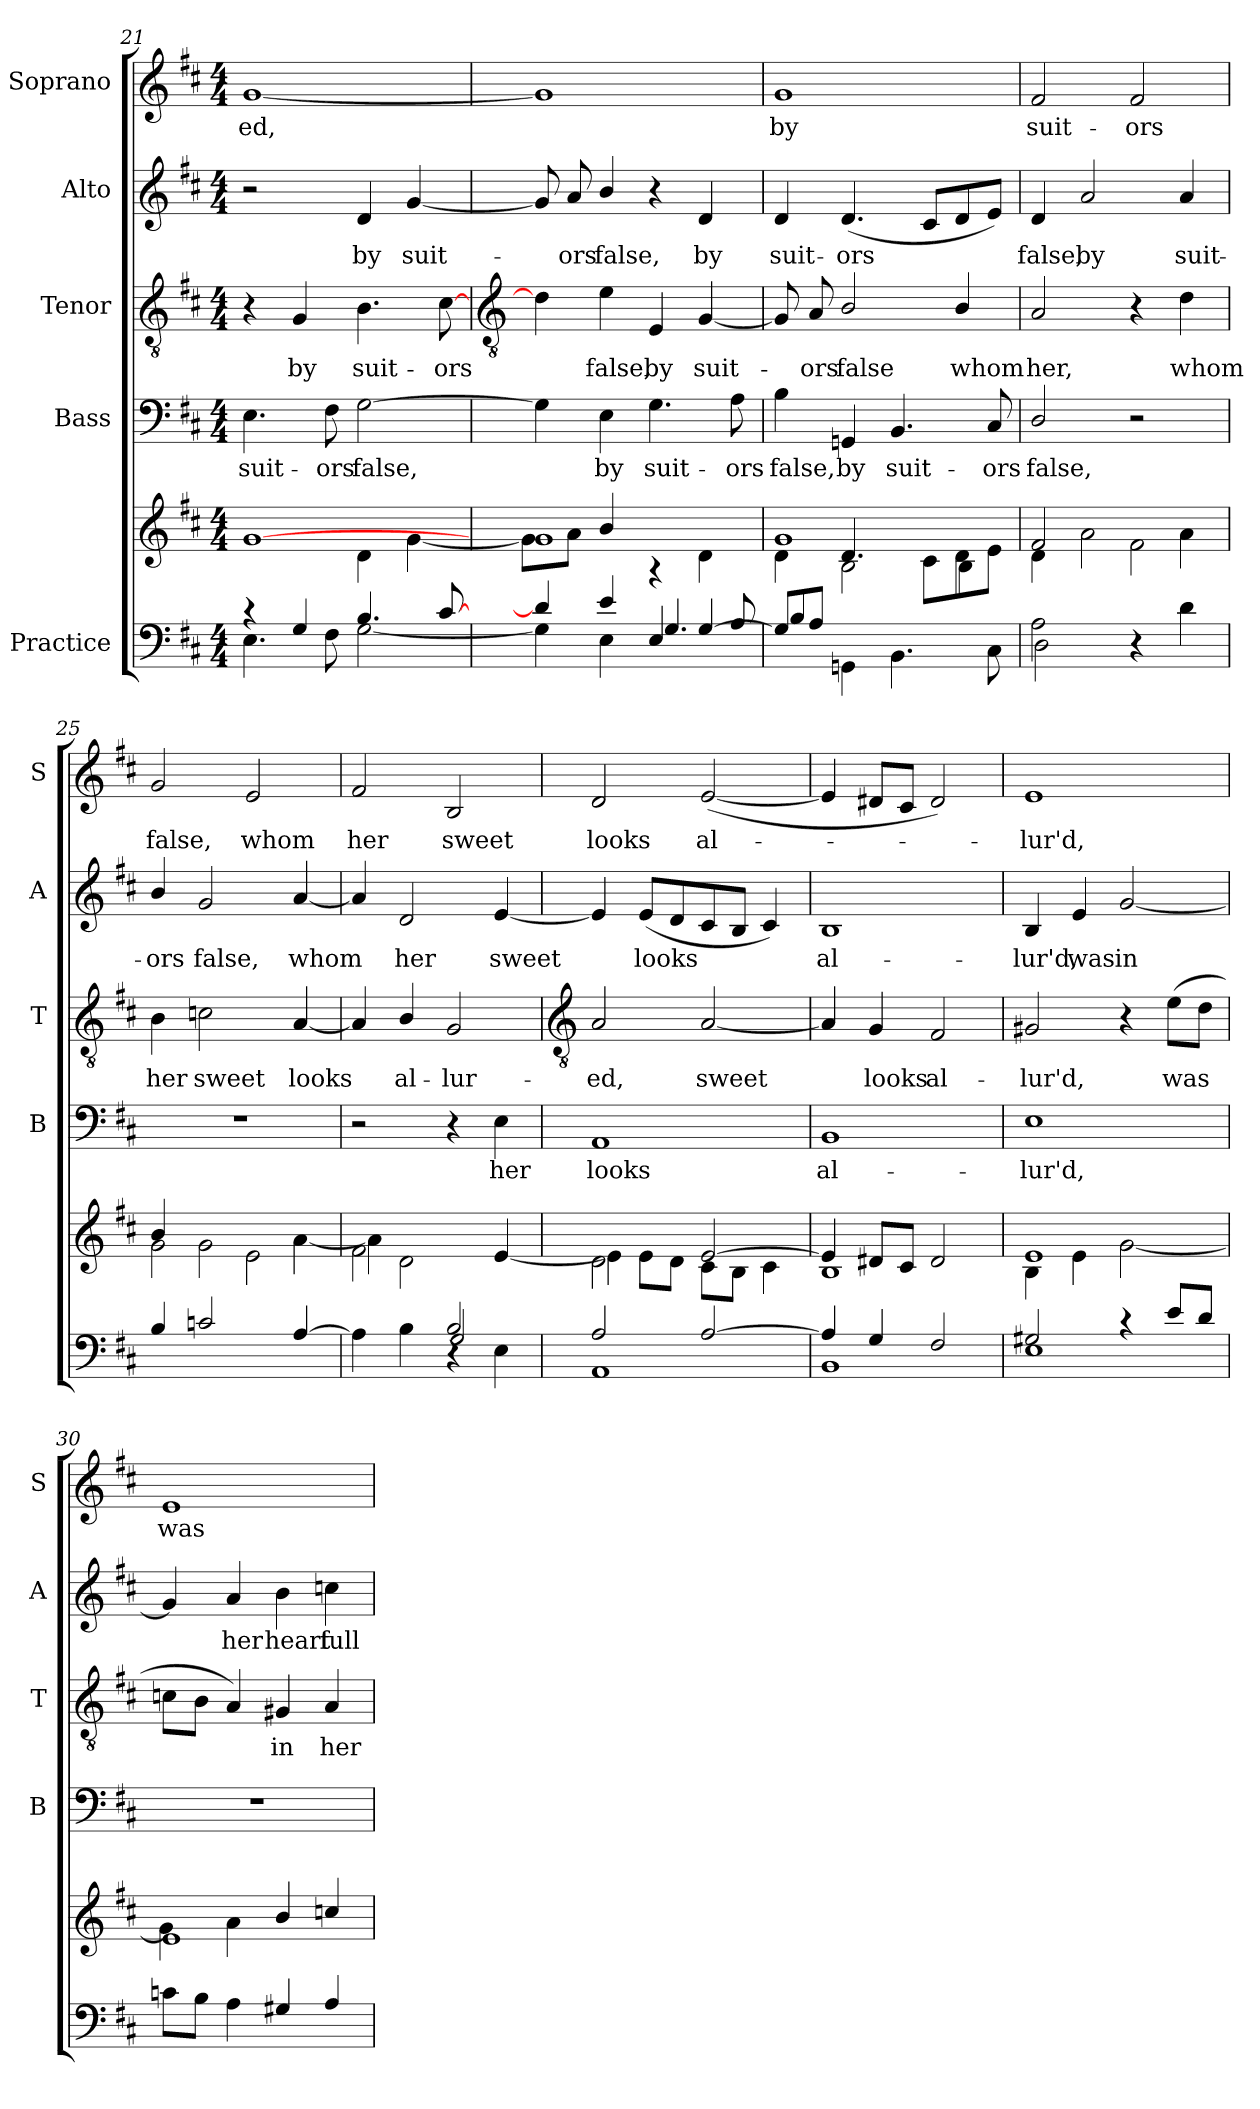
**kern	**kern	**kern	**text	**kern	**text	**kern	**text	**kern	**text
*part5	*part5	*part4	*part4	*part3	*part3	*part2	*part2	*part1	*part1
*staff6	*staff5	*staff4	*staff4	*staff3	*staff3	*staff2	*staff2	*staff1	*staff1
*I"Practice	*	*I"Bass	*	*I"Tenor	*	*I"Alto	*	*I"Soprano	*
*	*	*I'B	*	*I'T	*	*I'A	*	*I'S	*
*clefF4	*clefG2	*clefF4	*	*clefGv2	*	*clefG2	*	*clefG2	*
*k[f#c#]	*k[f#c#]	*k[f#c#]	*	*k[f#c#]	*	*k[f#c#]	*	*k[f#c#]	*
*D:	*D:	*D:	*	*D:	*	*D:	*	*D:	*
*M4/4	*M4/4	*M4/4	*	*M4/4	*	*M4/4	*	*M4/4	*
=21	=21	=21	=21	=21	=21	=21	=21	=21	=21
*^	*^	*	*	*	*	*	*	*	*
!	!	!	!	!	!LO:LY:b	!	!	!	!	!	!LO:LY:b
4r	4.E\	[1g/	2ryy	4.E	suit-	4r	.	2r	.	[1g	ed,
!	!	!	!	!	!	!	!LO:LY:b	!	!	!	!
4G/	.	.	.	.	.	4G	by	.	.	.	.
!	!	!	!	!	!LO:LY:b	!	!	!	!	!	!
.	8F#\	.	.	8F#	-ors	.	.	.	.	.	.
!	!	!	!	!	!LO:LY:b	!	!LO:LY:b	!	!LO:LY:b	!	!
4.B/	[2G\	.	4d\	[2G	false,	4.B	suit-	4d	by	.	.
!	!	!	!	!	!	!	!	!	!LO:LY:b	!	!
.	.	.	[4g\	.	.	.	.	[4g	suit-	.	.
!	!	!	!	!	!	!	!LO:LY:b	!	!	!	!
[8c#/	.	.	.	.	.	[8c#	-ors	.	.	.	.
!!LO:LB:g=z
=22	=22	=22	=22	=22	=22	=22	=22	=22	=22	=22	=22
*	*	*	*	*	*	*clefGv2	*	*	*	*	*
4d]	4G\]	1g/	8gL]	4G]	.	4d]	.	8g]	.	1g]	.
!	!	!	!	!	!	!	!	!	!LO:LY:b	!	!
.	.	.	8aJ	.	.	.	.	8a	ors	.	.
!	!	!	!	!	!LO:LY:b	!	!LO:LY:b	!	!LO:LY:b	!	!
4e	4E\	.	4b/	4E	by	4e	false,	4b/	false,	.	.
!	!	!	!	!	!LO:LY:b	!	!LO:LY:b	!	!	!	!
4E	4.G/	.	4r	4.G	suit-	4E	by	4r	.	.	.
!	!	!	!	!	!	!	!LO:LY:b	!	!LO:LY:b	!	!
[4G	.	.	4d	.	.	[4G	suit-	4d	by	.	.
!	!	!	!	!	!LO:LY:b	!	!	!	!	!	!
.	8A/	.	.	8A	-ors	.	.	.	.	.	.
=23	=23	=23	=23	=23	=23	=23	=23	=23	=23	=23	=23
*	*	*	*^	*	*	*	*	*	*	*	*
!	!	!	!	!	!	!LO:LY:b	!	!	!	!LO:LY:b	!	!LO:LY:b
8GL]	4B/	1g/	4d\	4ryy	4B	false,	8G]	.	4d	suit-	1g	by
!	!	!	!	!	!	!	!	!LO:LY:b	!	!	!	!
8AJ	.	.	.	.	.	.	8A	ors	.	.	.	.
!	!	!	!	!	!	!LO:LY:b	!	!LO:LY:b	!	!LO:LY:b	!	!
2.ryy	4GGn\	.	4.d/	2B\	4GGn	by	2B/	false	(<4.d	-ors	.	.
!	!	!	!	!	!	!LO:LY:b	!	!	!	!	!	!
.	4.BB\	.	.	.	4.BB	suit-	.	.	.	.	.	.
.	.	.	8c#L	.	.	.	.	.	8c#L	.	.	.
!	!	!	!	!	!	!	!	!LO:LY:b	!	!	!	!
.	.	.	8d	4B\	.	.	4B/	whom	8d	.	.	.
!	!	!	!	!	!	!LO:LY:b	!	!	!	!	!	!
.	8C#\	.	8eJ	.	8C#	-ors	.	.	8eJ)	.	.	.
*	*	*	*v	*v	*	*	*	*	*	*	*	*
=24	=24	=24	=24	=24	=24	=24	=24	=24	=24	=24	=24
!	!	!	!	!	!LO:LY:b	!	!LO:LY:b	!	!LO:LY:b	!	!LO:LY:b
2A\	2D\	2f#/	4d\	2D/	false,	2A	her,	4d	false,	2f#	suit-
!	!	!	!	!	!	!	!	!	!LO:LY:b	!	!
.	.	.	2a	.	.	.	.	2a	by	.	.
!	!	!	!	!	!	!	!	!	!	!	!LO:LY:b
4r	2ryy	2f#\	.	2r	.	4r	.	.	.	2f#	-ors
!	!	!	!	!	!	!	!LO:LY:b	!	!LO:LY:b	!	!
4d	.	.	4a	.	.	4d	whom	4a	suit-	.	.
=25	=25	=25	=25	=25	=25	=25	=25	=25	=25	=25	=25
!	!	!	!	!	!	!	!LO:LY:b	!	!LO:LY:b	!	!LO:LY:b
4B	1ryy	2g\	4b/	1r	.	4B	her	4b/	-ors	2g/	false,
!	!	!	!	!	!	!	!LO:LY:b	!	!LO:LY:b	!	!
2cn	.	.	2g	.	.	2cn	sweet	2g	false,	.	.
!	!	!	!	!	!	!	!	!	!	!	!LO:LY:b
.	.	2e\	.	.	.	.	.	.	.	2e	whom
!	!	!	!	!	!	!	!LO:LY:b	!	!LO:LY:b	!	!
[4A	.	.	[4a	.	.	[4A	looks	[4a	whom	.	.
=26	=26	=26	=26	=26	=26	=26	=26	=26	=26	=26	=26
*	*^	*	*	*	*	*	*	*	*	*	*
!	!	!	!	!	!	!	!	!	!	!	!	!LO:LY:b
2ryy	4A]	2ryy	2f#\	4a]	2r	.	4A]	.	4a]	.	2f#	her
!	!	!	!	!	!	!	!	!LO:LY:b	!	!LO:LY:b	!	!
.	4B\	.	.	2d	.	.	4B/	al-	2d	her	.	.
!	!	!	!	!	!	!	!	!LO:LY:b	!	!	!	!LO:LY:b
2B/	2G/	4r	2ryy	.	4r	.	2G	-lur-	.	.	2B	sweet
!	!	!	!	!	!	!LO:LY:b	!	!	!	!LO:LY:b	!	!
.	.	4E\	.	[4e	4E	her	.	.	[4e	sweet	.	.
*v	*v	*v	*	*	*	*	*	*	*	*	*	*
!!LO:LB:g=z
=27	=27	=27	=27	=27	=27	=27	=27	=27	=27	=27
*	*	*	*	*	*clefGv2	*	*	*	*	*
*^	*	*	*	*	*	*	*	*	*	*
*	*^	*	*	*	*	*	*	*	*	*	*
!	!	!	!	!	!	!LO:LY:b	!	!LO:LY:b	!	!	!	!LO:LY:b
*	*v	*v	*	*	*	*	*	*	*	*	*	*
2A/	1AA	2d\	4e]	1AA	looks	2A	-ed,	4e]	.	2d	looks
!	!	!	!	!	!	!	!	!	!LO:LY:b	!	!
.	.	.	8eL	.	.	.	.	(<8eL	looks	.	.
.	.	.	8dJ	.	.	.	.	8d	.	.	.
!	!	!	!	!	!	!	!LO:LY:b	!	!	!	!LO:LY:b
[2A/	.	[2e/	8c#\L	.	.	[2A	sweet	8c#	.	(<[2e	al-
.	.	.	8B\J	.	.	.	.	8BJ	.	.	.
.	.	.	4c#\	.	.	.	.	4c#)	.	.	.
=28	=28	=28	=28	=28	=28	=28	=28	=28	=28	=28	=28
!	!	!	!	!	!LO:LY:b	!	!	!	!LO:LY:b	!	!
4A/]	1BB	4e/]	1B	1BB	al-	4A]	.	1B	al-	4e]	.
!	!	!	!	!	!	!	!LO:LY:b	!	!	!	!
4G/	.	8d#X/L	.	.	.	4G/	looks	.	.	8d#XL	.
.	.	8c#/J	.	.	.	.	.	.	.	8c#J	.
!	!	!	!	!	!	!	!LO:LY:b	!	!	!	!
2F#/	.	2d#/	.	.	.	2F#	al-	.	.	2d#)	.
=29	=29	=29	=29	=29	=29	=29	=29	=29	=29	=29	=29
!	!	!	!	!	!LO:LY:b	!	!LO:LY:b	!	!LO:LY:b	!	!LO:LY:b
2G#X/	1E	1e/	4B\	1E	-lur'd,	2G#X	-lur'd,	4B	-lur'd,	1e	lur'd,
!	!	!	!	!	!	!	!	!	!LO:LY:b	!	!
.	.	.	4e\	.	.	.	.	4e	was	.	.
!	!	!	!	!	!	!	!	!	!LO:LY:b	!	!
4r	.	.	[2g\	.	.	4r	.	[2g	in	.	.
!	!	!	!	!	!	!	!LO:LY:b	!	!	!	!
8e/L	.	.	.	.	.	(>8eL	was	.	.	.	.
8d/J	.	.	.	.	.	8dJ	.	.	.	.	.
=30	=30	=30	=30	=30	=30	=30	=30	=30	=30	=30	=30
!	!	!	!	!	!	!	!	!	!	!	!LO:LY:b
8cn\L	1ryy	1e/	4g]	1r	.	8cnL	.	4g]	.	1e	was
8B\J	.	.	.	.	.	8BJ	.	.	.	.	.
!	!	!	!	!	!	!	!	!	!LO:LY:b	!	!
4A\	.	.	4a	.	.	4A)	.	4a	her	.	.
!	!	!	!	!	!	!	!LO:LY:b	!	!LO:LY:b	!	!
4G#X	.	.	4b/	.	.	4G#X	in	4b	heart	.	.
!	!	!	!	!	!	!	!LO:LY:b	!	!LO:LY:b	!	!
4A	.	.	4ccn/	.	.	4A	her	4ccn	full	.	.
*v	*v	*	*	*	*	*	*	*	*	*	*
*	*v	*v	*	*	*	*	*	*	*	*
=	=	=	=	=	=	=	=	=	=
*-	*-	*-	*-	*-	*-	*-	*-	*-	*-
